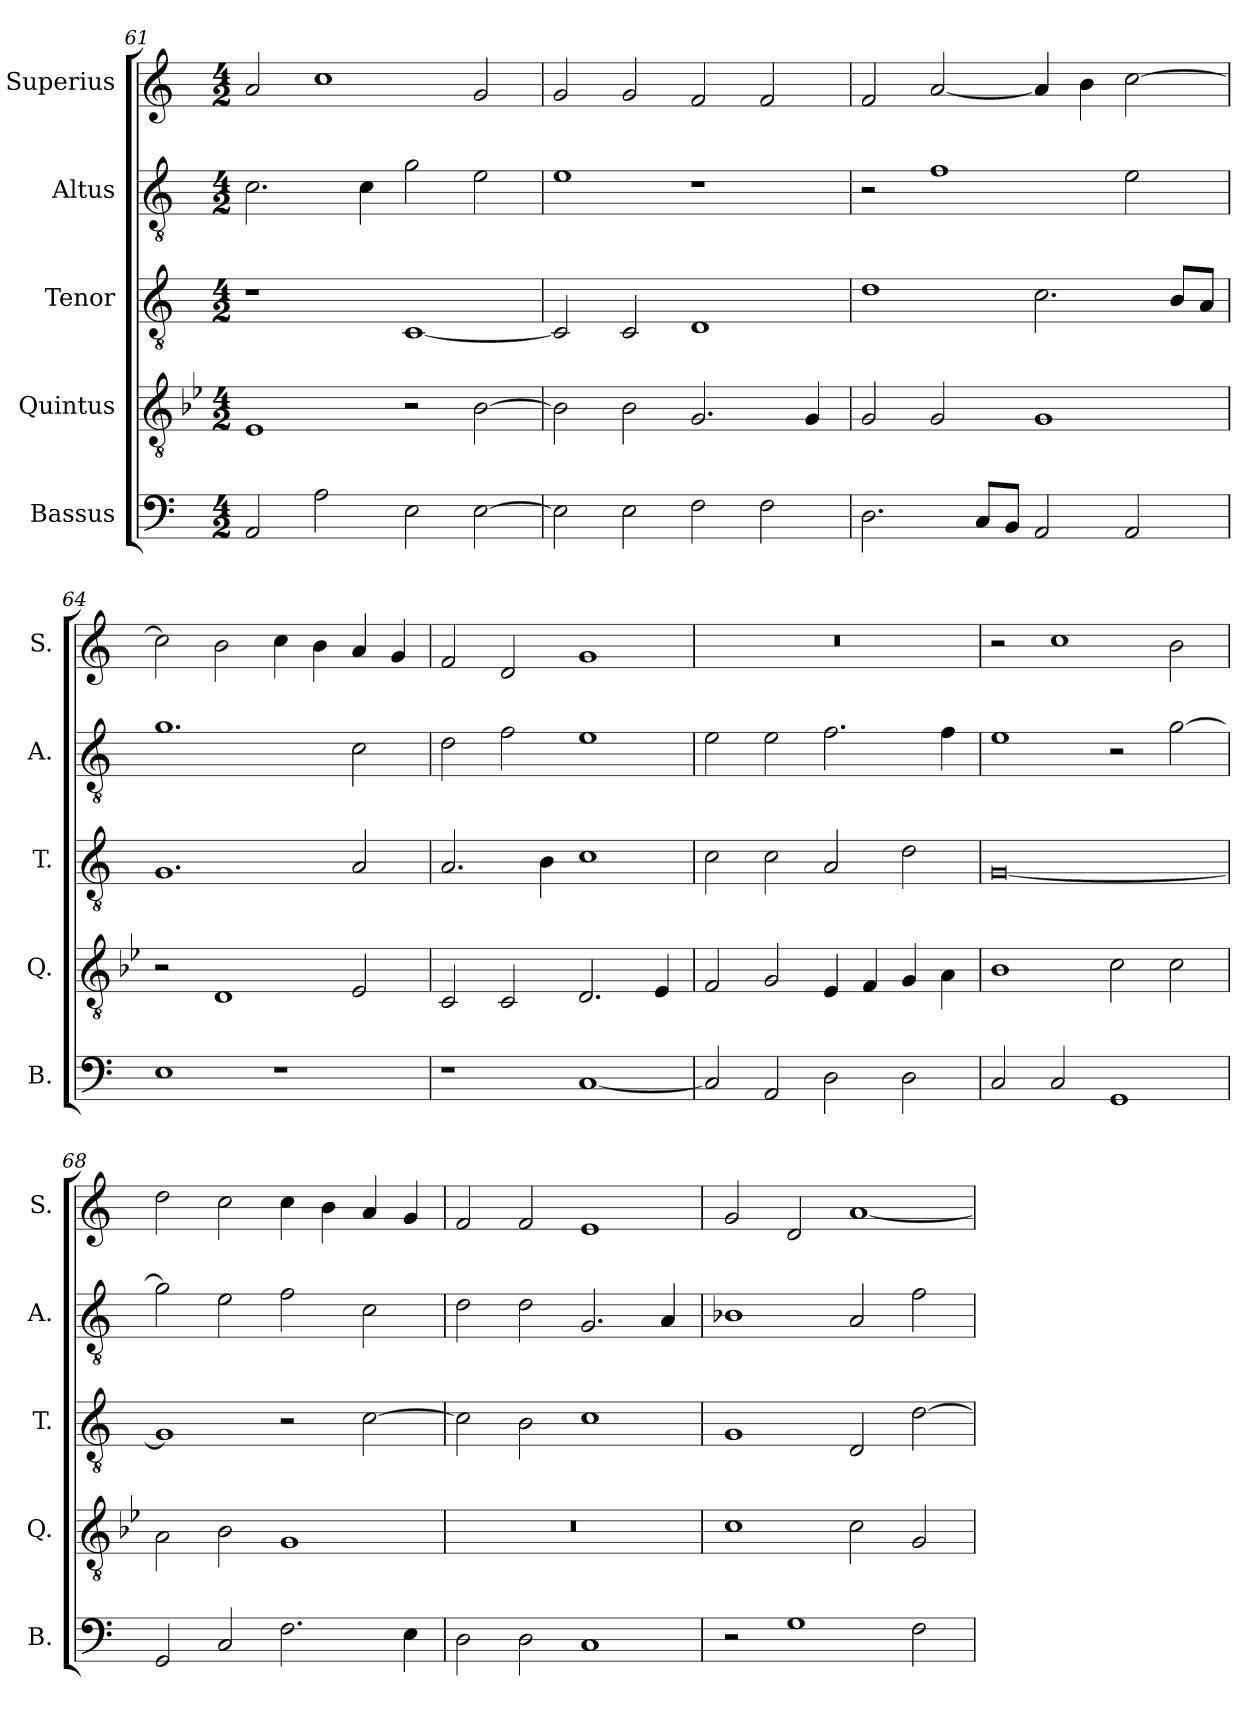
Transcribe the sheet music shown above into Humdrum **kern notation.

**kern	**kern	**kern	**kern	**kern
*part5	*part4	*part3	*part2	*part1
*staff5	*staff4	*staff3	*staff2	*staff1
*I"Bassus	*I"Quintus	*I"Tenor	*I"Altus	*I"Superius
*I'B.	*I'Q.	*I'T.	*I'A.	*I'S.
*clefF4	*clefGv2	*clefGv2	*clefGv2	*clefG2
*	*ITrd8c14	*	*ITrd1c2	*
*k[]	*k[b-e-]	*k[]	*k[b-e-]	*k[]
*M4/2	*M4/2	*M4/2	*M4/2	*M4/2
=61	=61	=61	=61	=61
2AA/	1EE-	1r	2.B-\	2a/
2A\	.	.	.	1cc
.	.	.	4B-\	.
2E\	2r	[1C	2f\	.
[2E\	[2BB-\	.	2d\	2g/
=62	=62	=62	=62	=62
2E\]	2BB-\]	2C/]	1d	2g/
2E\	2BB-\	2C/	.	2g/
2F\	2.GG/	1D	1r	2f/
2F\	.	.	.	2f/
.	4GG/	.	.	.
!!LO:LB:g=z
=63	=63	=63	=63	=63
2.D\	2GG/	1d	2r	2f/
.	2GG/	.	1e-	[2a/
8C/L	.	.	.	.
8BB/J	.	.	.	.
2AA/	1GG	2.c\	.	4a/]
.	.	.	.	4b\
2AA/	.	.	2d\	[2cc\
.	.	8B/L	.	.
.	.	8A/J	.	.
=64	=64	=64	=64	=64
1E	2r	1.G	1.f	2cc\]
.	1DD	.	.	2b\
1r	.	.	.	4cc\
.	.	.	.	4b\
.	2EE-/	2A/	2B-\	4a/
.	.	.	.	4g/
=65	=65	=65	=65	=65
1r	2CC/	2.A/	2c\	2f/
.	2CC/	.	2e-\	2d/
.	.	4B\	.	.
[1C	2.DD/	1c	1d	1g
.	4EE-/	.	.	.
=66	=66	=66	=66	=66
2C/]	2FF/	2c\	2d\	0r
2AA/	2GG/	2c\	2d\	.
2D\	4EE-/	2A/	2.e-\	.
.	4FF/	.	.	.
2D\	4GG/	2d\	.	.
.	4AA\	.	4e-\	.
!!LO:PB:g=z
=67	=67	=67	=67	=67
2C/	1BB-	[0G	1d	2r
2C/	.	.	.	1cc
1GG	2C\	.	2r	.
.	2C\	.	[2f\	2b\
=68	=68	=68	=68	=68
2GG/	2AA\	1G]	2f\]	2dd\
2C/	2BB-\	.	2d\	2cc\
2.F\	1GG	2r	2e-\	4cc\
.	.	.	.	4b\
.	.	[2c\	2B-\	4a/
4E\	.	.	.	4g/
=69	=69	=69	=69	=69
2D\	0r	2c\]	2c\	2f/
2D\	.	2B\	2c\	2f/
1C	.	1c	2.F/	1e
.	.	.	4G/	.
=70	=70	=70	=70	=70
2r	1C	1G	1A-X	2g/
1G	.	.	.	2d/
.	2C\	2D/	2G/	[1a
2F\	2GG/	[2d\	2e-\	.
=	=	=	=	=
*-	*-	*-	*-	*-
